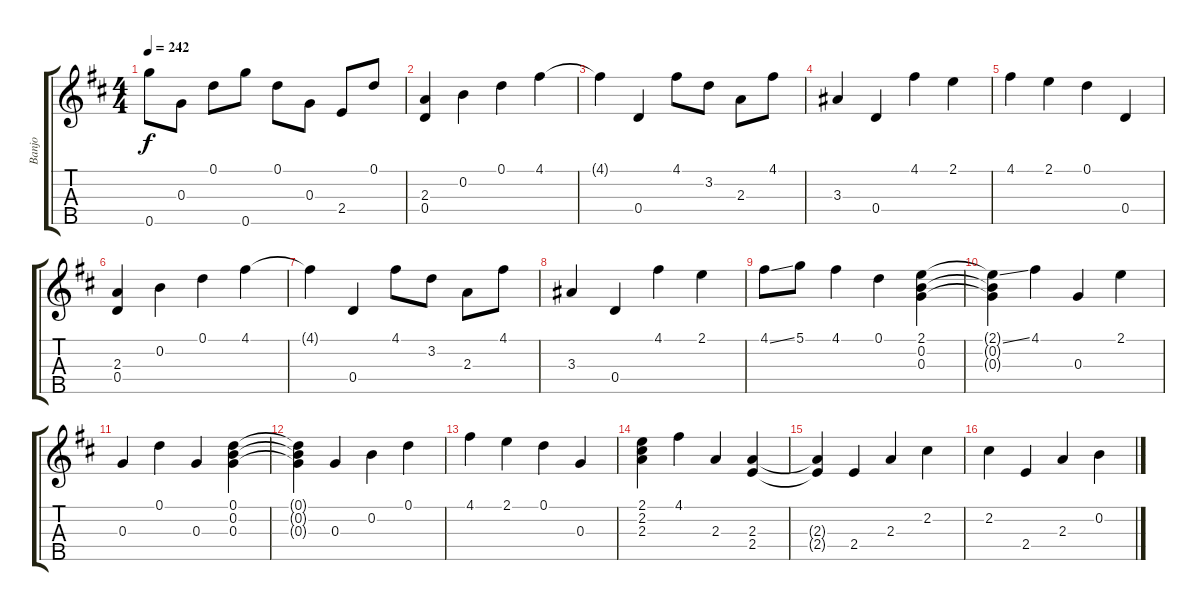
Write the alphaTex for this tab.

\track ("Banjo" "Banjo") {instrument banjo}
\staff {score tabs}
\tuning (D4 B3 G3 D3 G4) {hide}
\displaytranspose 12
\ts (4 4)
\tempo 242
\clef g2
\ks d
0.5.8{dy f} 0.3.8 0.1.8 0.5.8 0.1.8 0.3.8 2.4.8 0.1.8 |
(2.3 0.4).4 0.2.4 0.1.4 4.1.4 |
4.1{t}.4 0.4.4 4.1.8 3.2.8 2.3.8 4.1.8 |
3.3.4 0.4.4 4.1.4 2.1.4 |
4.1.4 2.1.4 0.1.4 0.4.4 |
(2.3 0.4).4 0.2.4 0.1.4 4.1.4 |
4.1{t}.4 0.4.4 4.1.8 3.2.8 2.3.8 4.1.8 |
3.3.4 0.4.4 4.1.4 2.1.4 |
4.1{ss}.8 5.1.8 4.1.4 0.1.4 (2.1 0.2 0.3).4 |
(2.1{ss t} 0.2{t} 0.3{t}).4 4.1.4 0.3.4 2.1.4 |
0.3.4 0.1.4 0.3.4 (0.1 0.2 0.3).4 |
(0.1{t} 0.2{t} 0.3{t}).4 0.3.4 0.2.4 0.1.4 |
4.1.4 2.1.4 0.1.4 0.3.4 |
(2.1 2.2 2.3).4 4.1.4 2.3.4 (2.3 2.4).4 |
(2.3{t} 2.4{t}).4 2.4.4 2.3.4 2.2.4 |
2.2.4 2.4.4 2.3.4 0.2.4
